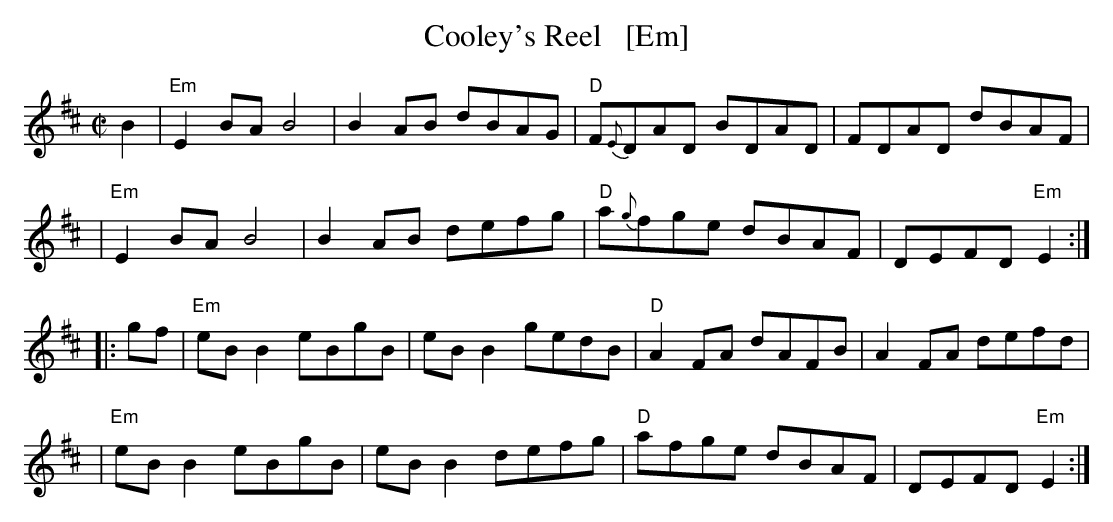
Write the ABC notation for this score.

X:1
T: Cooley's Reel   [Em]
M: C|
L: 1/8
K: EDor
   B2 \
| "Em"E2BA B4   | B2AB dBAG | "D"F{E}DAD BDAD | FDAD   dBAF  |
| "Em"E2BA B4   | B2AB defg | "D"a{g}fge dBAF | DEFD "Em"E2 :|
|: gf \
| "Em"eBB2 eBgB | eBB2 gedB | "D"A2FA dAFB | A2FA   defd  |
| "Em"eBB2 eBgB | eBB2 defg | "D"afge dBAF | DEFD "Em"E2 :|
